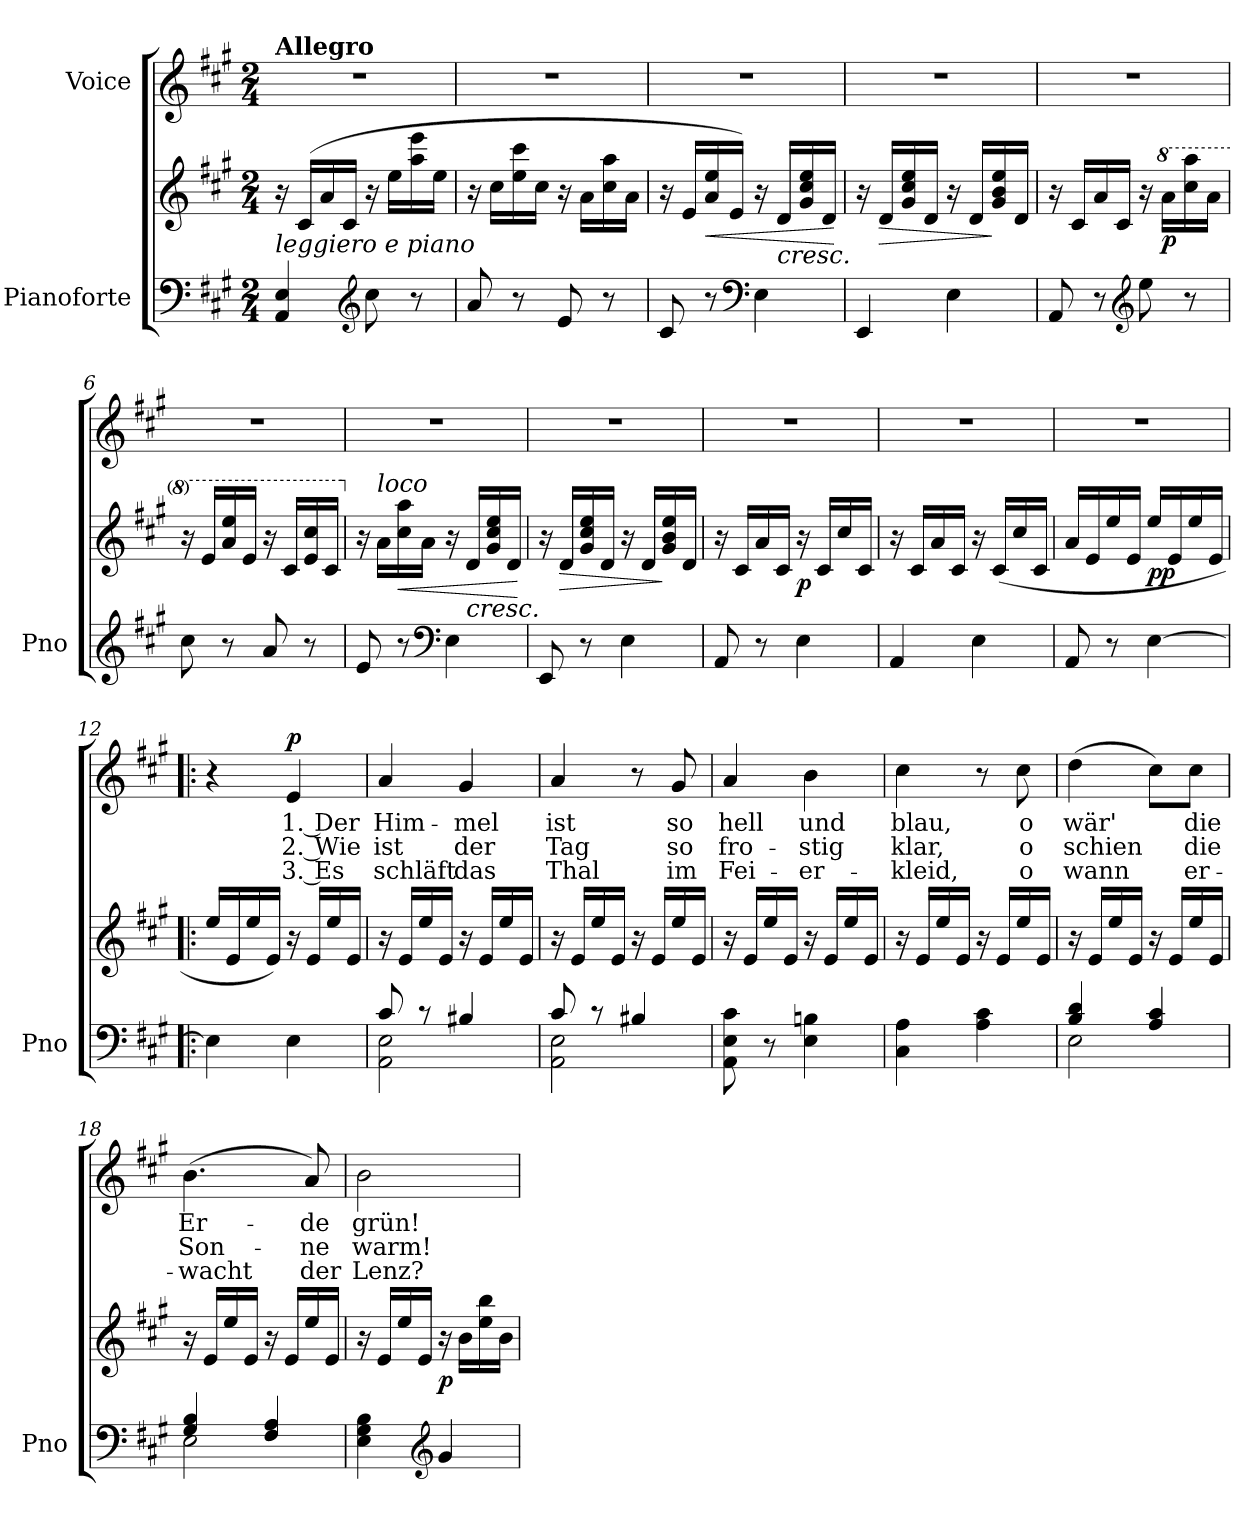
**kern	**kern	**dynam	**kern	**text	**text	**text	**dynam
*part2	*part2	*part2	*part1	*part1	*part1	*part1	*part1
*staff3	*staff2	*staff2/3	*staff1	*staff1	*staff1	*staff1	*staff1
*I"Pianoforte	*	*	*I"Voice	*	*	*	*
*I'Pno	*	*	*	*	*	*	*
*clefF4	*clefG2	*	*clefG2	*	*	*	*
*k[f#c#g#]	*k[f#c#g#]	*	*k[f#c#g#]	*	*	*	*
*M2/4	*M2/4	*	*M2/4	*	*	*	*
=1	=1	=1	=1	=1	=1	=1	=1
!	!	!	!LO:TX:a:B:t=Allegro	!	!	!	!
!LO:TX:i:t=leggiero     e      piano	!	!	!	!	!	!	!
4AA/ 4E/	16r	.	2r	.	.	.	.
.	(16c#/LL	.	.	.	.	.	.
.	16a/	.	.	.	.	.	.
.	16c#/JJ	.	.	.	.	.	.
*clefG2	*	*	*	*	*	*	*
8cc#\	16r	.	.	.	.	.	.
.	16ee\LL	.	.	.	.	.	.
8r	16aa\ 16eee\	.	.	.	.	.	.
.	16ee\JJ	.	.	.	.	.	.
=2	=2	=2	=2	=2	=2	=2	=2
8a/	16r	.	2r	.	.	.	.
.	16cc#\LL	.	.	.	.	.	.
8r	16ee\ 16ccc#\	.	.	.	.	.	.
.	16cc#\JJ	.	.	.	.	.	.
8e/	16r	.	.	.	.	.	.
.	16a\LL	.	.	.	.	.	.
8r	16cc#\ 16aa\	.	.	.	.	.	.
.	16a\JJ	.	.	.	.	.	.
=3	=3	=3	=3	=3	=3	=3	=3
8c#/	16r	.	2r	.	.	.	.
.	16e/LL	.	.	.	.	.	.
!	!	!LO:HP:b	!	!	!	!	!
8r	16a/ 16ee/	<	.	.	.	.	.
.	16e/JJ)	.	.	.	.	.	.
*clefF4	*	*	*	*	*	*	*
4E\	16r	.	.	.	.	.	.
!	!LO:TX:b:i:t=cresc.	!	!	!	!	!	!
.	16d/LL	.	.	.	.	.	.
.	16g#/ 16cc#/ 16ee/	.	.	.	.	.	.
.	16d/JJ	.	.	.	.	.	.
.	.	[	.	.	.	.	.
=4	=4	=4	=4	=4	=4	=4	=4
4EE/	16r	.	2r	.	.	.	.
!	!	!LO:HP:b	!	!	!	!	!
.	16d/LL	>	.	.	.	.	.
.	16g#/ 16cc#/ 16ee/	.	.	.	.	.	.
.	16d/JJ	.	.	.	.	.	.
4E\	16r	.	.	.	.	.	.
.	16d/LL	.	.	.	.	.	.
.	16g#/ 16b/ 16ee/	]	.	.	.	.	.
.	16d/JJ	.	.	.	.	.	.
=5	=5	=5	=5	=5	=5	=5	=5
8AA/	16r	.	2r	.	.	.	.
.	16c#/LL	.	.	.	.	.	.
8r	16a/	.	.	.	.	.	.
.	16c#/JJ	.	.	.	.	.	.
*clefG2	*	*	*	*	*	*	*
8ee\	16r	.	.	.	.	.	.
*	*8va	*	*	*	*	*	*
!	!	!LO:DY:b	!	!	!	!	!
.	16aa\LL	p	.	.	.	.	.
8r	16ccc#\ 16aaa\	.	.	.	.	.	.
.	16aa\JJ	.	.	.	.	.	.
=6	=6	=6	=6	=6	=6	=6	=6
8cc#\	16r	.	2r	.	.	.	.
.	16ee/LL	.	.	.	.	.	.
8r	16aa/ 16eee/	.	.	.	.	.	.
.	16ee/JJ	.	.	.	.	.	.
8a/	16r	.	.	.	.	.	.
.	16cc#/LL	.	.	.	.	.	.
8r	16ee/ 16ccc#/	.	.	.	.	.	.
.	16cc#/JJ	.	.	.	.	.	.
=7	=7	=7	=7	=7	=7	=7	=7
*	*X8va	*	*	*	*	*	*
8e/	16r	.	2r	.	.	.	.
!	!LO:TX:i:t=loco	!	!	!	!	!	!
.	16a\LL	.	.	.	.	.	.
!	!	!LO:HP:b	!	!	!	!	!
8r	16cc#\ 16aa\	<	.	.	.	.	.
.	16a\JJ	.	.	.	.	.	.
*clefF4	*	*	*	*	*	*	*
4E\	16r	.	.	.	.	.	.
!	!LO:TX:b:i:t=cresc.	!	!	!	!	!	!
.	16d/LL	.	.	.	.	.	.
.	16g#/ 16cc#/ 16ee/	.	.	.	.	.	.
.	16d/JJ	.	.	.	.	.	.
.	.	[	.	.	.	.	.
=8	=8	=8	=8	=8	=8	=8	=8
8EE/	16r	.	2r	.	.	.	.
!	!	!LO:HP:b	!	!	!	!	!
.	16d/LL	>	.	.	.	.	.
8r	16g#/ 16cc#/ 16ee/	.	.	.	.	.	.
.	16d/JJ	.	.	.	.	.	.
4E\	16r	.	.	.	.	.	.
.	16d/LL	.	.	.	.	.	.
.	16g#/ 16b/ 16ee/	]	.	.	.	.	.
.	16d/JJ	.	.	.	.	.	.
=9	=9	=9	=9	=9	=9	=9	=9
8AA/	16r	.	2r	.	.	.	.
.	16c#/LL	.	.	.	.	.	.
8r	16a/	.	.	.	.	.	.
.	16c#/JJ	.	.	.	.	.	.
!	!	!LO:DY:b	!	!	!	!	!
4E\	16r	p	.	.	.	.	.
.	16c#/LL	.	.	.	.	.	.
.	16cc#/	.	.	.	.	.	.
.	16c#/JJ	.	.	.	.	.	.
=10	=10	=10	=10	=10	=10	=10	=10
4AA/	16r	.	2r	.	.	.	.
.	16c#/LL	.	.	.	.	.	.
.	16a/	.	.	.	.	.	.
.	16c#/JJ	.	.	.	.	.	.
4E\	16r	.	.	.	.	.	.
.	(16c#/LL	.	.	.	.	.	.
.	16cc#/	.	.	.	.	.	.
.	16c#/JJ	.	.	.	.	.	.
=11	=11	=11	=11	=11	=11	=11	=11
8AA/	16a/LL	.	2r	.	.	.	.
.	16e/	.	.	.	.	.	.
8r	16ee/	.	.	.	.	.	.
.	16e/JJ	.	.	.	.	.	.
!	!	!LO:DY:b	!	!	!	!	!
[4E\	16ee/LL	pp	.	.	.	.	.
.	16e/	.	.	.	.	.	.
.	16ee/	.	.	.	.	.	.
.	16e/JJ	.	.	.	.	.	.
=12!|:	=12!|:	=12!|:	=12!|:	=12!|:	=12!|:	=12!|:	=12!|:
4E\]	16ee/LL	.	4r	.	.	.	.
.	16e/	.	.	.	.	.	.
.	16ee/	.	.	.	.	.	.
.	16e/JJ)	.	.	.	.	.	.
!	!	!	!	!	!	!	!LO:DY:b
4E\	16r	.	4e/	1. Der	2. Wie	3. Es	p
.	16e/LL	.	.	.	.	.	.
!	!	!LO:DY:b	!	!	!	!	!
!	!	!LO:DY:n=1:b	!	!	!	!	!
.	16ee/	p other-dynamics	.	.	.	.	.
.	16e/JJ	.	.	.	.	.	.
=13	=13	=13	=13	=13	=13	=13	=13
*^	*	*	*	*	*	*	*
8c#/	2AA\ 2E\	16r	.	4a/	Him-	ist	schläft	.
.	.	16e/LL	.	.	.	.	.	.
8r	.	16ee/	.	.	.	.	.	.
.	.	16e/JJ	.	.	.	.	.	.
4B#X/	.	16r	.	4g#/	-mel	der	das	.
.	.	16e/LL	.	.	.	.	.	.
.	.	16ee/	.	.	.	.	.	.
.	.	16e/JJ	.	.	.	.	.	.
=14	=14	=14	=14	=14	=14	=14	=14	=14
8c#/	2AA\ 2E\	16r	.	4a/	ist	Tag	Thal	.
.	.	16e/LL	.	.	.	.	.	.
8r	.	16ee/	.	.	.	.	.	.
.	.	16e/JJ	.	.	.	.	.	.
4B#X/	.	16r	.	8r	.	.	.	.
.	.	16e/LL	.	.	.	.	.	.
.	.	16ee/	.	8g#/	so	so	im	.
.	.	16e/JJ	.	.	.	.	.	.
*v	*v	*	*	*	*	*	*	*
=15	=15	=15	=15	=15	=15	=15	=15
8AA\ 8E\ 8c#\	16r	.	4a/	hell	fro-	Fei-	.
.	16e/LL	.	.	.	.	.	.
8r	16ee/	.	.	.	.	.	.
.	16e/JJ	.	.	.	.	.	.
4E\ 4Bn\	16r	.	4b\	und	-stig	-er-	.
.	16e/LL	.	.	.	.	.	.
.	16ee/	.	.	.	.	.	.
.	16e/JJ	.	.	.	.	.	.
=16	=16	=16	=16	=16	=16	=16	=16
4C#\ 4A\	16r	.	4cc#\	blau,	klar,	-kleid,	.
.	16e/LL	.	.	.	.	.	.
.	16ee/	.	.	.	.	.	.
.	16e/JJ	.	.	.	.	.	.
4A\ 4c#\	16r	.	8r	.	.	.	.
.	16e/LL	.	.	.	.	.	.
.	16ee/	.	8cc#\	o	o	o	.
.	16e/JJ	.	.	.	.	.	.
=17	=17	=17	=17	=17	=17	=17	=17
*^	*	*	*	*	*	*	*
4B/ 4d/	2E\	16r	.	(4dd\	wär'	schien	wann	.
.	.	16e/LL	.	.	.	.	.	.
.	.	16ee/	.	.	.	.	.	.
.	.	16e/JJ	.	.	.	.	.	.
4A/ 4c#/	.	16r	.	8cc#\L)	.	.	.	.
.	.	16e/LL	.	.	.	.	.	.
.	.	16ee/	.	8cc#\J	die	die	er-	.
.	.	16e/JJ	.	.	.	.	.	.
=18	=18	=18	=18	=18	=18	=18	=18	=18
4G#/ 4B/	2E\	16r	.	(4.b\	Er-	Son-	-wacht	.
.	.	16e/LL	.	.	.	.	.	.
.	.	16ee/	.	.	.	.	.	.
.	.	16e/JJ	.	.	.	.	.	.
4F#/ 4A/	.	16r	.	.	.	.	.	.
.	.	16e/LL	.	.	.	.	.	.
.	.	16ee/	.	8a/)	-de	-ne	der	.
.	.	16e/JJ	.	.	.	.	.	.
*v	*v	*	*	*	*	*	*	*
=19	=19	=19	=19	=19	=19	=19	=19
4E\ 4G#\ 4B\	16r	.	2b\	grün!	warm!	Lenz?	.
.	16e/LL	.	.	.	.	.	.
.	16ee/	.	.	.	.	.	.
.	16e/JJ	.	.	.	.	.	.
*clefG2	*	*	*	*	*	*	*
!	!	!LO:DY:b	!	!	!	!	!
4g#/	16r	p	.	.	.	.	.
.	16b\LL	.	.	.	.	.	.
.	16ee\ 16bb\	.	.	.	.	.	.
.	16b\JJ	.	.	.	.	.	.
=	=	=	=	=	=	=	=
*-	*-	*-	*-	*-	*-	*-	*-
